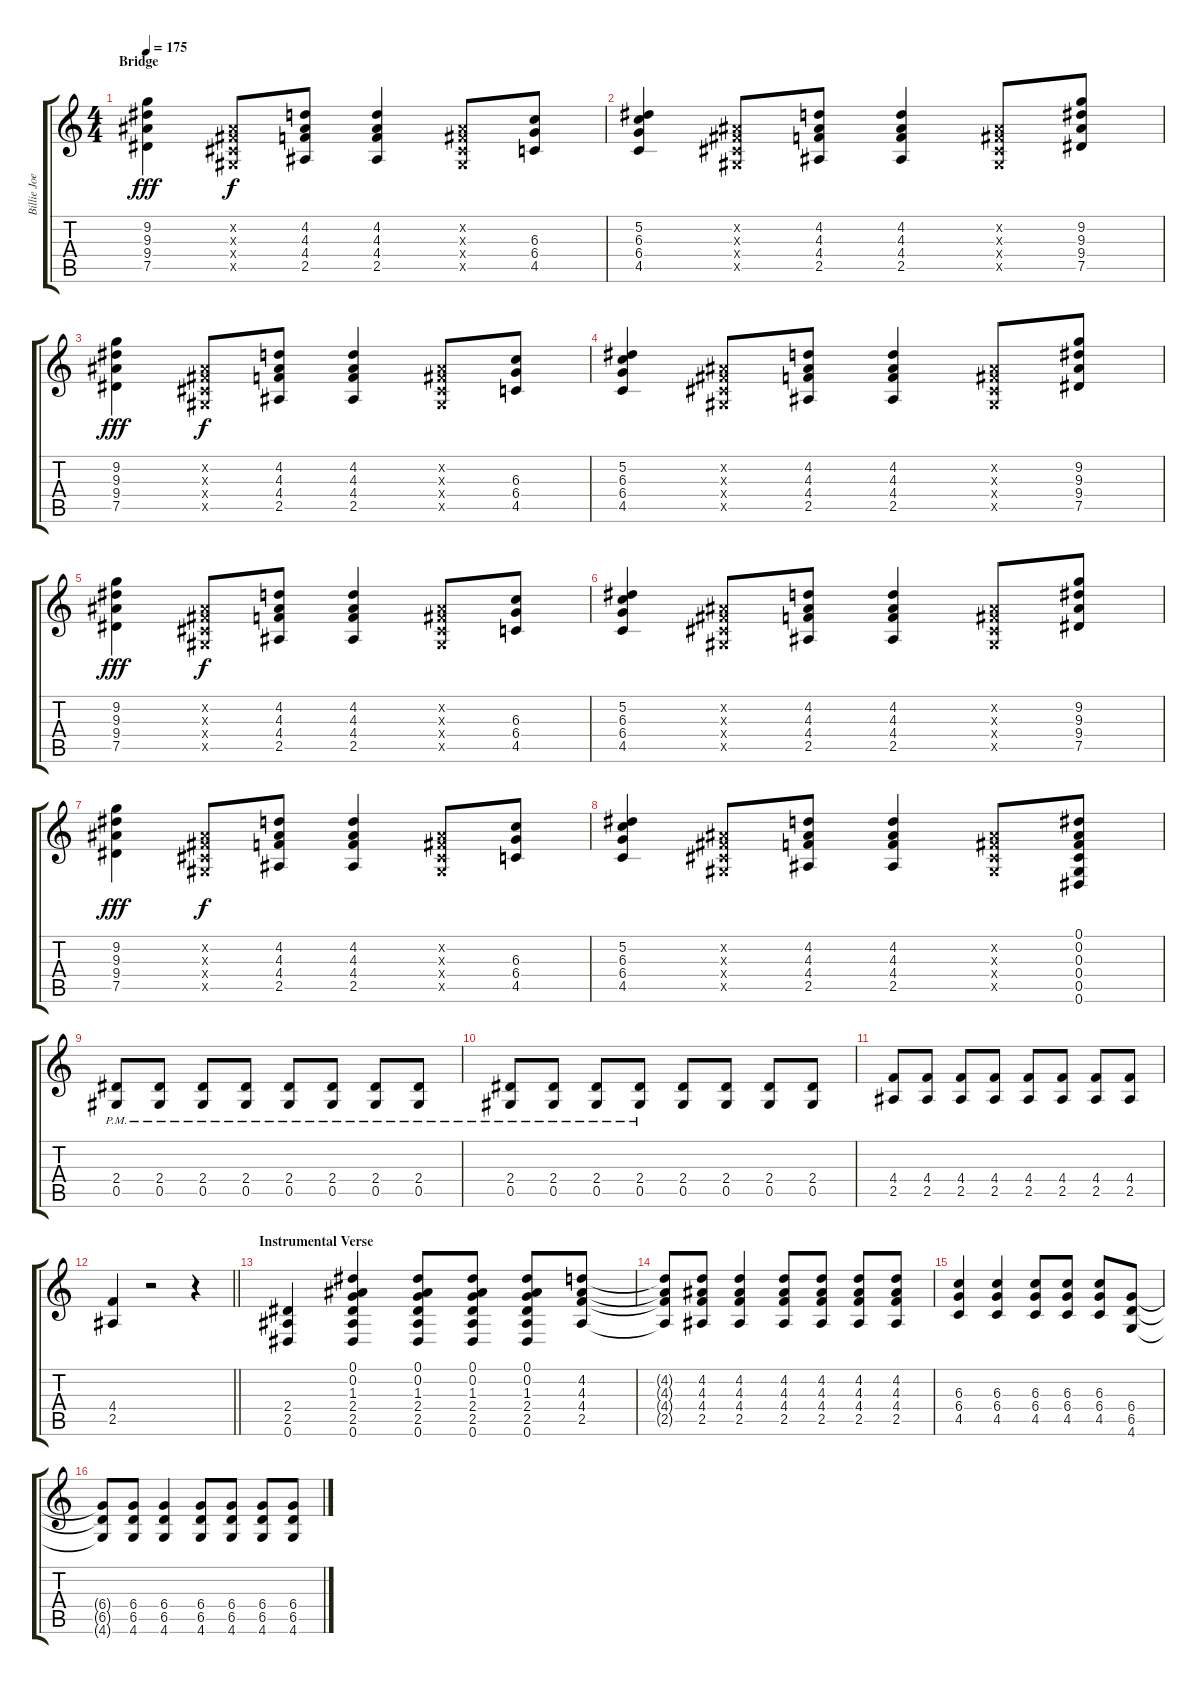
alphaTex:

\track ("Billie Joe" "Billie Joe") {instrument distortionguitar}
\staff {score tabs}
\tuning (Eb4 Bb3 Gb3 Db3 Ab2 Eb2) {hide}
\ts (4 4)
\section ("" "Bridge")
\tempo 175
\clef g2
\ks c
(9.2 9.3 9.4 7.5).4{dy fff} (0.2{x} 0.3{x} 0.4{x} 0.5{x}).8{dy f} (4.2 4.3 4.4 2.5).8 (4.2 4.3 4.4 2.5).4 (0.2{x} 0.3{x} 0.4{x} 0.5{x}).8 (6.3 6.4 4.5).8 |
(5.2 6.3 6.4 4.5).4 (0.2{x} 0.3{x} 0.4{x} 0.5{x}).8 (4.2 4.3 4.4 2.5).8 (4.2 4.3 4.4 2.5).4 (0.2{x} 0.3{x} 0.4{x} 0.5{x}).8 (9.2 9.3 9.4 7.5).8 |
(9.2 9.3 9.4 7.5).4{dy fff} (0.2{x} 0.3{x} 0.4{x} 0.5{x}).8{dy f} (4.2 4.3 4.4 2.5).8 (4.2 4.3 4.4 2.5).4 (0.2{x} 0.3{x} 0.4{x} 0.5{x}).8 (6.3 6.4 4.5).8 |
(5.2 6.3 6.4 4.5).4 (0.2{x} 0.3{x} 0.4{x} 0.5{x}).8 (4.2 4.3 4.4 2.5).8 (4.2 4.3 4.4 2.5).4 (0.2{x} 0.3{x} 0.4{x} 0.5{x}).8 (9.2 9.3 9.4 7.5).8 |
(9.2 9.3 9.4 7.5).4{dy fff} (0.2{x} 0.3{x} 0.4{x} 0.5{x}).8{dy f} (4.2 4.3 4.4 2.5).8 (4.2 4.3 4.4 2.5).4 (0.2{x} 0.3{x} 0.4{x} 0.5{x}).8 (6.3 6.4 4.5).8 |
(5.2 6.3 6.4 4.5).4 (0.2{x} 0.3{x} 0.4{x} 0.5{x}).8 (4.2 4.3 4.4 2.5).8 (4.2 4.3 4.4 2.5).4 (0.2{x} 0.3{x} 0.4{x} 0.5{x}).8 (9.2 9.3 9.4 7.5).8 |
(9.2 9.3 9.4 7.5).4{dy fff} (0.2{x} 0.3{x} 0.4{x} 0.5{x}).8{dy f} (4.2 4.3 4.4 2.5).8 (4.2 4.3 4.4 2.5).4 (0.2{x} 0.3{x} 0.4{x} 0.5{x}).8 (6.3 6.4 4.5).8 |
(5.2 6.3 6.4 4.5).4 (0.2{x} 0.3{x} 0.4{x} 0.5{x}).8 (4.2 4.3 4.4 2.5).8 (4.2 4.3 4.4 2.5).4 (0.2{x} 0.3{x} 0.4{x} 0.5{x}).8 (0.1 0.2 0.3 0.4 0.5 0.6).8 |
(2.4{pm} 0.5{pm}).8 (2.4{pm} 0.5{pm}).8 (2.4{pm} 0.5{pm}).8 (2.4{pm} 0.5{pm}).8 (2.4{pm} 0.5{pm}).8 (2.4{pm} 0.5{pm}).8 (2.4{pm} 0.5{pm}).8 (2.4{pm} 0.5{pm}).8 |
(2.4{pm} 0.5{pm}).8 (2.4{pm} 0.5{pm}).8 (2.4{pm} 0.5{pm}).8 (2.4{pm} 0.5{pm}).8 (2.4 0.5).8 (2.4 0.5).8 (2.4 0.5).8 (2.4 0.5).8 |
(4.4 2.5).8 (4.4 2.5).8 (4.4 2.5).8 (4.4 2.5).8 (4.4 2.5).8 (4.4 2.5).8 (4.4 2.5).8 (4.4 2.5).8 |
\barLineRight lightlight
(4.4 2.5).4 r.2 r.4 |
\section ("" "Instrumental Verse")
(2.4 2.5 0.6).4 (0.1 0.2 1.3 2.4 2.5 0.6).4 (0.1 0.2 1.3 2.4 2.5 0.6).8 (0.1 0.2 1.3 2.4 2.5 0.6).8 (0.1 0.2 1.3 2.4 2.5 0.6).8 (4.2 4.3 4.4 2.5).8 |
(4.2{t} 4.3{t} 4.4{t} 2.5{t}).8 (4.2 4.3 4.4 2.5).8 (4.2 4.3 4.4 2.5).4 (4.2 4.3 4.4 2.5).8 (4.2 4.3 4.4 2.5).8 (4.2 4.3 4.4 2.5).8 (4.2 4.3 4.4 2.5).8 |
(6.3 6.4 4.5).4 (6.3 6.4 4.5).4 (6.3 6.4 4.5).8 (6.3 6.4 4.5).8 (6.3 6.4 4.5).8 (6.4 6.5 4.6).8 |
(6.4{t} 6.5{t} 4.6{t}).8 (6.4 6.5 4.6).8 (6.4 6.5 4.6).4 (6.4 6.5 4.6).8 (6.4 6.5 4.6).8 (6.4 6.5 4.6).8 (6.4 6.5 4.6).8
